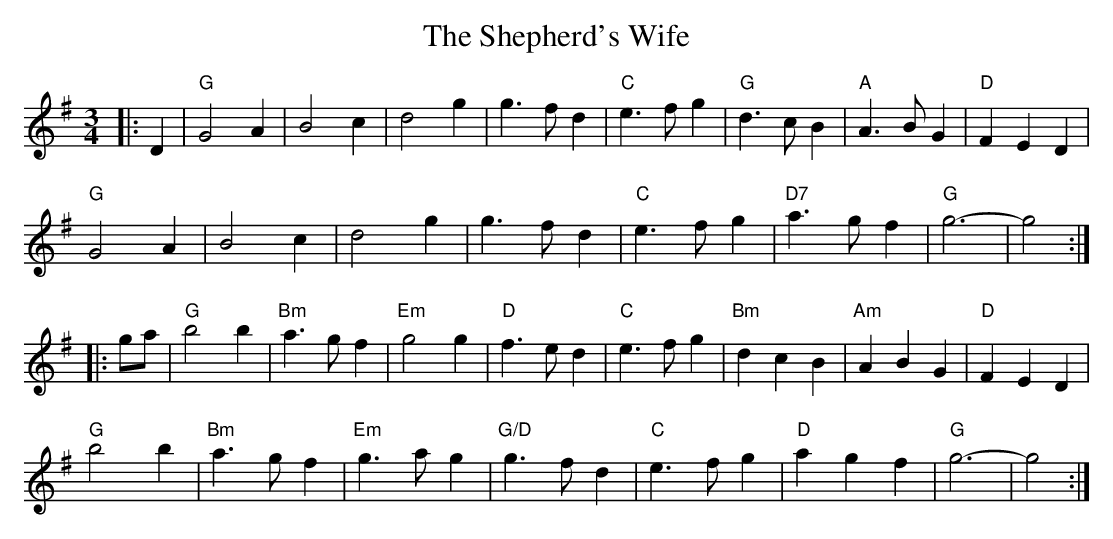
X:1
T:Shepherd's Wife, The
M:3/4
L:1/4
K:G
|:D| "G"G2A | B2c | d2g | g>fd | "C"e>fg | "G"d>cB |"A"A>BG | "D"FED |
"G"G2A | B2c | d2g | g>fd | "C"e>fg | "D7"a>gf | "G"g3- | g2 :|
|:g/a/ | "G"b2b | "Bm"a>gf | "Em"g2g | "D"f>ed | "C"e>fg | "Bm"dcB | "Am" ABG | "D"FED |
"G"b2b | "Bm"a>gf | "Em"g>ag | "G/D"g>fd | "C"e>fg | "D"agf | "G"g3-| g2 :|]
